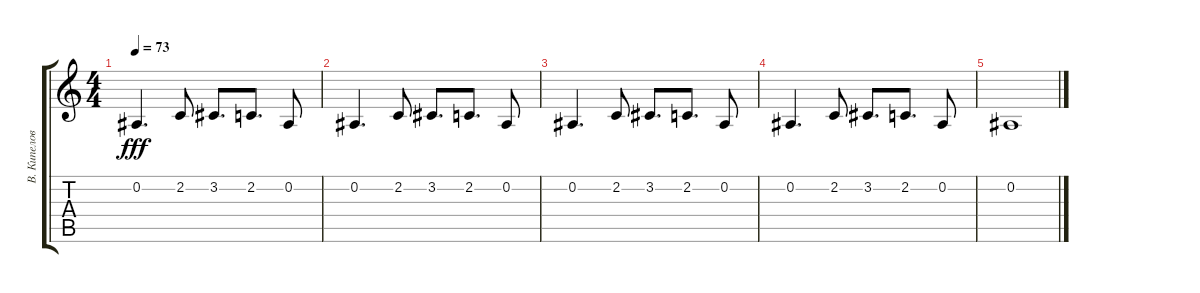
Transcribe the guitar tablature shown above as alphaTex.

\track ("В. Кипелов" "В. Кипелов") {instrument tenorsax}
\staff {score tabs}
\tuning (Eb4 Bb3 Gb3 Db3 Ab2 Eb2) {hide}
\ts (4 4)
\tempo 73
\clef g2
\ks c
0.2.4{d dy fff} 2.2.8{balance 16} 3.2.8{d} 2.2.8{d} 0.2.8 |
0.2.4{d} 2.2.8{balance 0} 3.2.8{d} 2.2.8{d} 0.2.8 |
0.2.4{d} 2.2.8{balance 16} 3.2.8{d} 2.2.8{d} 0.2.8 |
0.2.4{d balance 8} 2.2.8 3.2.8{d} 2.2.8{d} 0.2.8 |
0.2.1
